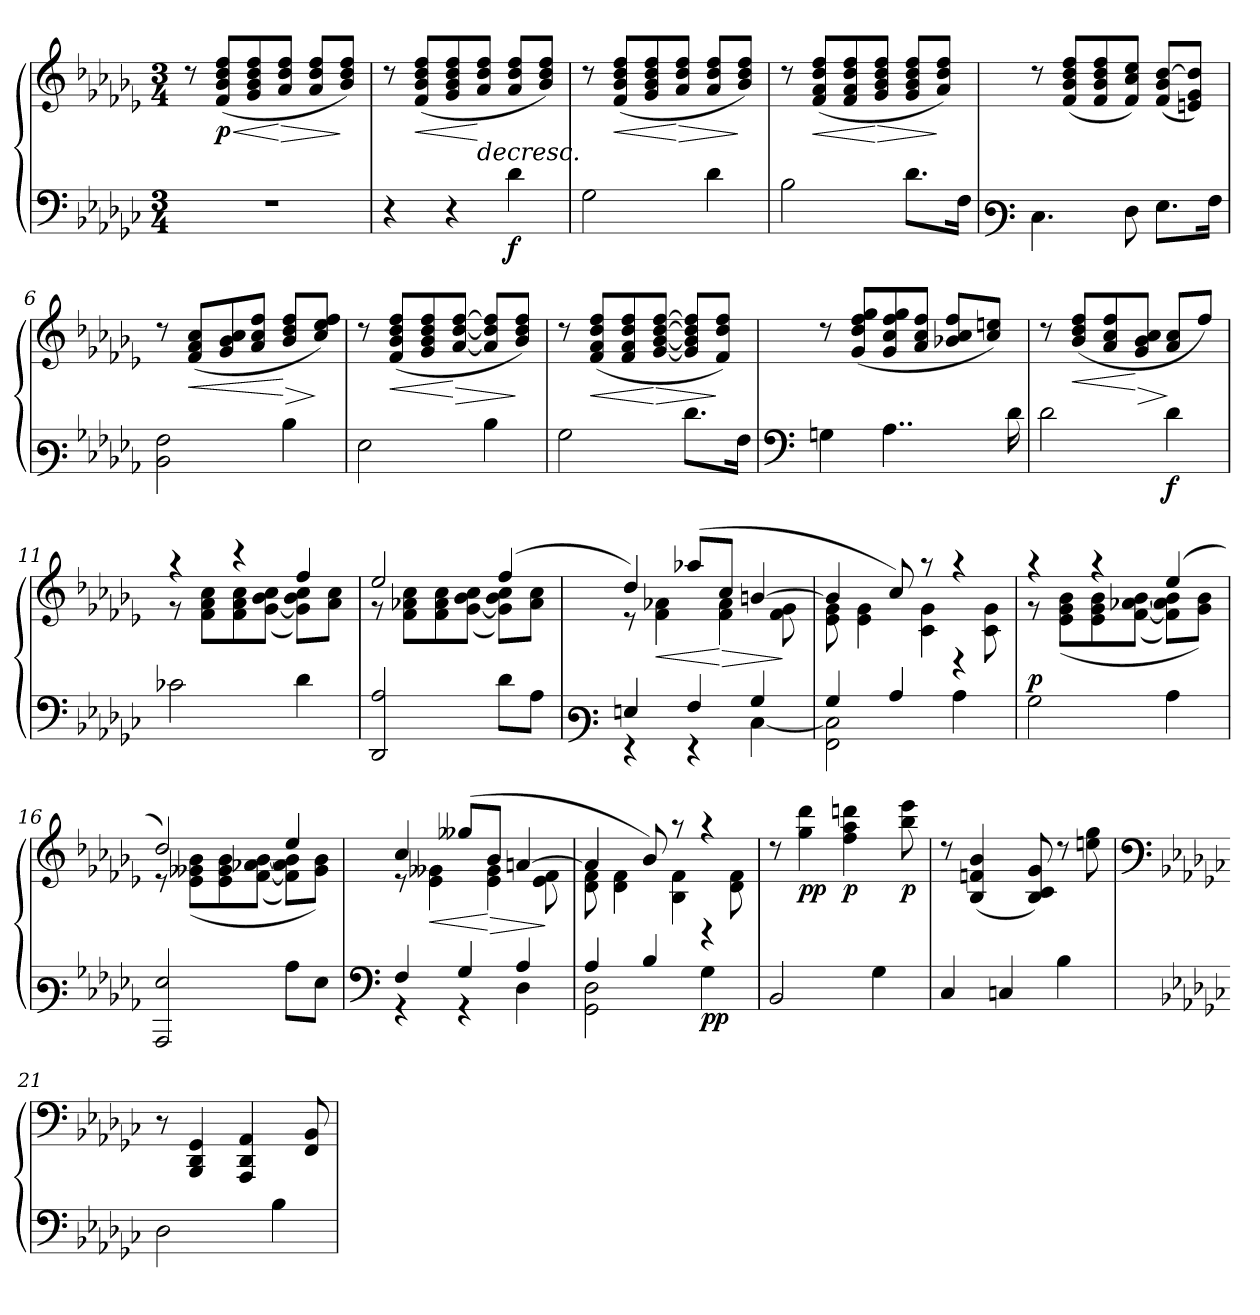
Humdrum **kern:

**kern	**kern	**dynam
*part1	*part1	*part1
*staff2	*staff1	*staff1/2
*clefF4	*clefG3	*
*k[b-e-a-d-g-c-]	*k[b-e-a-d-g-c-]	*
*M3/4	*M3/4	*
=1	=1	=1
2.r	8rb	.
!	!	!LO:HP:b
!	!	!LO:DY:n=1:b
.	(<8d-/ 8g-/ 8b-/ 8dd-/L	< p
.	8e-/ 8g-/ 8b-/ 8dd-/	.
!	!	!LO:HP:n=1:b
.	8f/ 8b-/ 8dd-/J	[ >
.	8f/ 8b-/ 8dd-/L	.
.	8g-/ 8b-/ 8dd-/J)	]
=2	=2	=2
4r	8rb	.
!	!	!LO:HP:b
.	(<8d-/ 8g-/ 8b-/ 8dd-/L	<
4r	8e-/ 8g-/ 8b-/ 8dd-/	.
!	!	!LO:HP:n=1:b
.	8f/ 8b-/ 8dd-/J	[ >
!	!	!LO:DY:b=2
4d-\	8f/ 8b-/ 8dd-/L	f
.	8g-/ 8b-/ 8dd-/J)	]
=3	=3	=3
2G-\	8rb	.
!	!	!LO:HP:b
.	(<8d-/ 8g-/ 8b-/ 8dd-/L	<
.	8e-/ 8g-/ 8b-/ 8dd-/	.
!	!	!LO:HP:n=1:b
.	8f/ 8b-/ 8dd-/J	[ >
4d-\	8f/ 8b-/ 8dd-/L	.
.	8g-/ 8b-/ 8dd-/J)	]
=4	=4	=4
2B-\	8rb	.
!	!	!LO:HP:b
.	(<8d-/ 8f/ 8b-/ 8dd-/L	<
.	8d-/ 8f/ 8b-/ 8dd-/	.
!	!	!LO:HP:n=1:b
.	8e-/ 8g-/ 8b-/ 8dd-/J	[ >
8.d-\L	8e-/ 8g-/ 8b-/ 8dd-/L	.
.	8f/ 8b-/ 8dd-/J)	]
16F\Jk	.	.
!!LO:LB:g=z
=5	=5	=5
*clefF3	*	*
4.E-\	8rb	.
.	(<8d-/ 8g-/ 8b-/ 8dd-/L	.
.	8d-/ 8g-/ 8b-/ 8dd-/	.
8F\	8d-/ 8a-/ 8cc-/J)	.
8.G-\L	(<8d-/ 8g-/ [>8b-/L	.
.	8cn/ 8e-/ 8b-/]J)	.
16A-\Jk	.	.
=6	=6	=6
2D-\ 2A-\	8rb	.
!	!	!LO:HP:b
.	(<8d-/ 8f/ 8a-/L	<
.	8e-/ 8g-/ 8a-/	.
.	8f/ 8a-/ 8dd-/J	.
!	!	!LO:HP:n=1:b
4d-\	8g-/ 8b-/ 8dd-/L	[ >
.	8a-/ 8cc-/ 8dd-/J)	]
=7	=7	=7
2G-\	8rb	.
!	!	!LO:HP:b
.	(<8d-/ 8g-/ 8b-/ 8dd-/L	<
.	8e-/ 8g-/ 8b-/ 8dd-/	.
!	!	!LO:HP:n=1:b
.	[<8f/ [<8b-/ [>8dd-/J	[ >
4d-\	8f/] 8b-/] 8dd-/]L	.
.	8g-/ 8b-/ 8dd-/J)	]
=8	=8	=8
2B-\	8rb	.
!	!	!LO:HP:b
.	(<8d-/ 8f/ 8b-/ 8dd-/L	<
.	8d-/ 8f/ 8b-/ 8dd-/	.
!	!	!LO:HP:n=1:b
.	[<8e-/ [<8g-/ [<8b-/ [>8dd-/J	[ >
8.f\L	8e-/] 8g-/] 8b-/] 8dd-/]L	.
.	8d-/ 8b-/ 8dd-/J)	]
16A-\Jk	.	.
!!LO:LB:g=z
=9	=9	=9
*clefF4	*	*
4Gn\	8rb	.
.	(<8e-/ 8b-/ 8dd-/ 8ee-/L	.
4..A-\	8e-/ 8a-/ 8dd-/ 8ee-/	.
.	8f/ 8a-/ 8dd-/J	.
.	8g-X/ 8a-/ 8dd-/L	.
.	8a-/ 8ccn/J)	.
16d-\	.	.
=10	=10	=10
2d-\	8rb	.
!	!	!LO:HP:b
.	(<8g-/ 8b-/ 8dd-/L	<
.	8f/ 8a-/ 8dd-/	.
!	!	!LO:HP:n=1:b
.	8e-/ 8g-/ 8a-/J	[ >
!	!	!LO:DY:n=1:b=2
4d-\	8f/ 8a-/L	] f
.	8dd-/J)	.
=11	=11	=11
*	*^	*
2c-X\	4rff	8re	.
.	.	8d-\ 8f\ 8a-\L	.
.	4raa	8d-\ 8f\ 8a-\	.
.	.	(<[<8e-\ 8g-\ 8a-\J	.
4d-\	4dd-/	8e-\] 8g-\ 8a-\L)	.
.	.	8f\ 8a-\J	.
=12	=12	=12	=12
2DD-/ 2A-/	2cc-/	8re	.
.	.	8d-\ 8f-X\ 8a-\L	.
.	.	8d-\ 8f-\ 8a-\	.
.	.	(<[<8e-\ 8g-\ 8a-\J	.
8d-\L	(>4dd-/	8e-\] 8g-\ 8a-\L)	.
8A-\J	.	8f-\ 8a-\J	.
!!LO:LB:g=z	!!
=13	=13	=13	=13
*clefF3	*	*	*
*^	*	*	*
4Gn/	4rGG	4b-/)	8rc	.
!	!	!	!	!LO:HP:b
.	.	.	4d-\ 4f-X\	<
4A-/	4rGG	(>8ff-X/L	.	.
!	!	!	!	!LO:HP:n=1:b
.	.	8a-/J	4d-\ 4f-\	[ >
4B-/	[<4E-\	[>4gn/	.	.
.	.	.	8d-\ 8e-\	]
=14	=14	=14	=14	=14
*	*	*	*^	*
2AA-\ 2E-\]	4B-/	4g/]	8c-\ 8e-\	2ryy	.
.	.	.	4c-\ 4e-\	.	.
.	4c-/	8a-/)	.	.	.
.	.	8rff	4A-\ 4e-\	.	.
4c-\	4ryy	4rff	.	4rAA	.
.	.	.	8A-\ 8e-\	.	.
*v	*v	*	*	*	*
*	*	*v	*v	*
=15	=15	=15	=15
!	!	!	!LO:DY:a=2
2B-\	4rff	8re	p
.	.	(<8c-\ 8e-\ 8g-\L	.
.	4rff	8c-\ 8e-\ 8g-\	.
.	.	(<[<8d-\ 8f-X\ [<8g-\J	.
4c-\	(>4cc-/	8d-\] 8f-\ 8g-\]L)	.
.	.	8e-\ 8g-\J)	.
=16	=16	=16	=16
2CC-/ 2G-/	2b-/)	8rc	.
.	.	(<8c-\ 8e--X\ 8g-\L	.
.	.	8c-\ 8e--\ 8g-\	.
.	.	(<[<8d-\ 8f-X\ [<8g-\J	.
8c-\L	4cc-/	8d-\] 8f-\ 8g-\]L)	.
8G-\J	.	8e--\ 8g-\J)	.
!!LO:LB:g=z	!!
=17	=17	=17	=17
*clefF4	*	*	*
*^	*	*	*
4F/	4rGG	4a-/	8rc	.
!	!	!	!	!LO:HP:b
.	.	.	4c-\ 4e--X\	<
4G-/	4rGG	(>8ee--X/L	.	.
!	!	!	!	!LO:HP:n=1:b
.	.	8g-/J	4c-\ 4e--\	[ >
4A-/	4D-\	[>4fn/	.	.
.	.	.	8c-\ 8d-\	]
=18	=18	=18	=18	=18
4A-/	2GG-\ 2D-\	4f/]	8B-\ 8d-\	.
.	.	.	4B-\ 4d-\	.
4B-/	.	8g-/)	.	.
.	.	8rff	4G-\ 4d-\	.
!	!	!	!	!LO:DY:b=2
4rf	4G-\	4rff	.	pp
.	.	.	8B-\ 8d-\	.
*v	*v	*	*	*
*	*v	*v	*
=19	=19	=19
2BB-/	8rb	.
!	!	!LO:DY:b
.	4ee-\ 4bb-\	pp
!	!	!LO:DY:b
.	4dd-\ 4ff\ 4bbn\	p
4G-\	.	.
!	!	!LO:DY:b
.	8gg-\ 8ccc-\	p
=20	=20	=20
4C-/	8rb	.
.	(>4G-/ 4dn/ 4g-/	.
4Cn/	.	.
.	8G-/ 8A-/ 8e-/)	.
4B-\	8rb	.
.	8cc\ 8ee-\	.
!!LO:PB:g=z
=21	=21	=21
*	*clefF4	*
*k[b-e-a-d-g-c-]	*k[b-e-a-d-g-c-]	*
2D-\	8r	.
.	4BBB-/ 4DD-/ 4GG-/	.
.	4AAA-/ 4DD-/ 4AA-/	.
4B-\	.	.
.	8FF/ 8BB-/	.
=	=	=
*-	*-	*-
